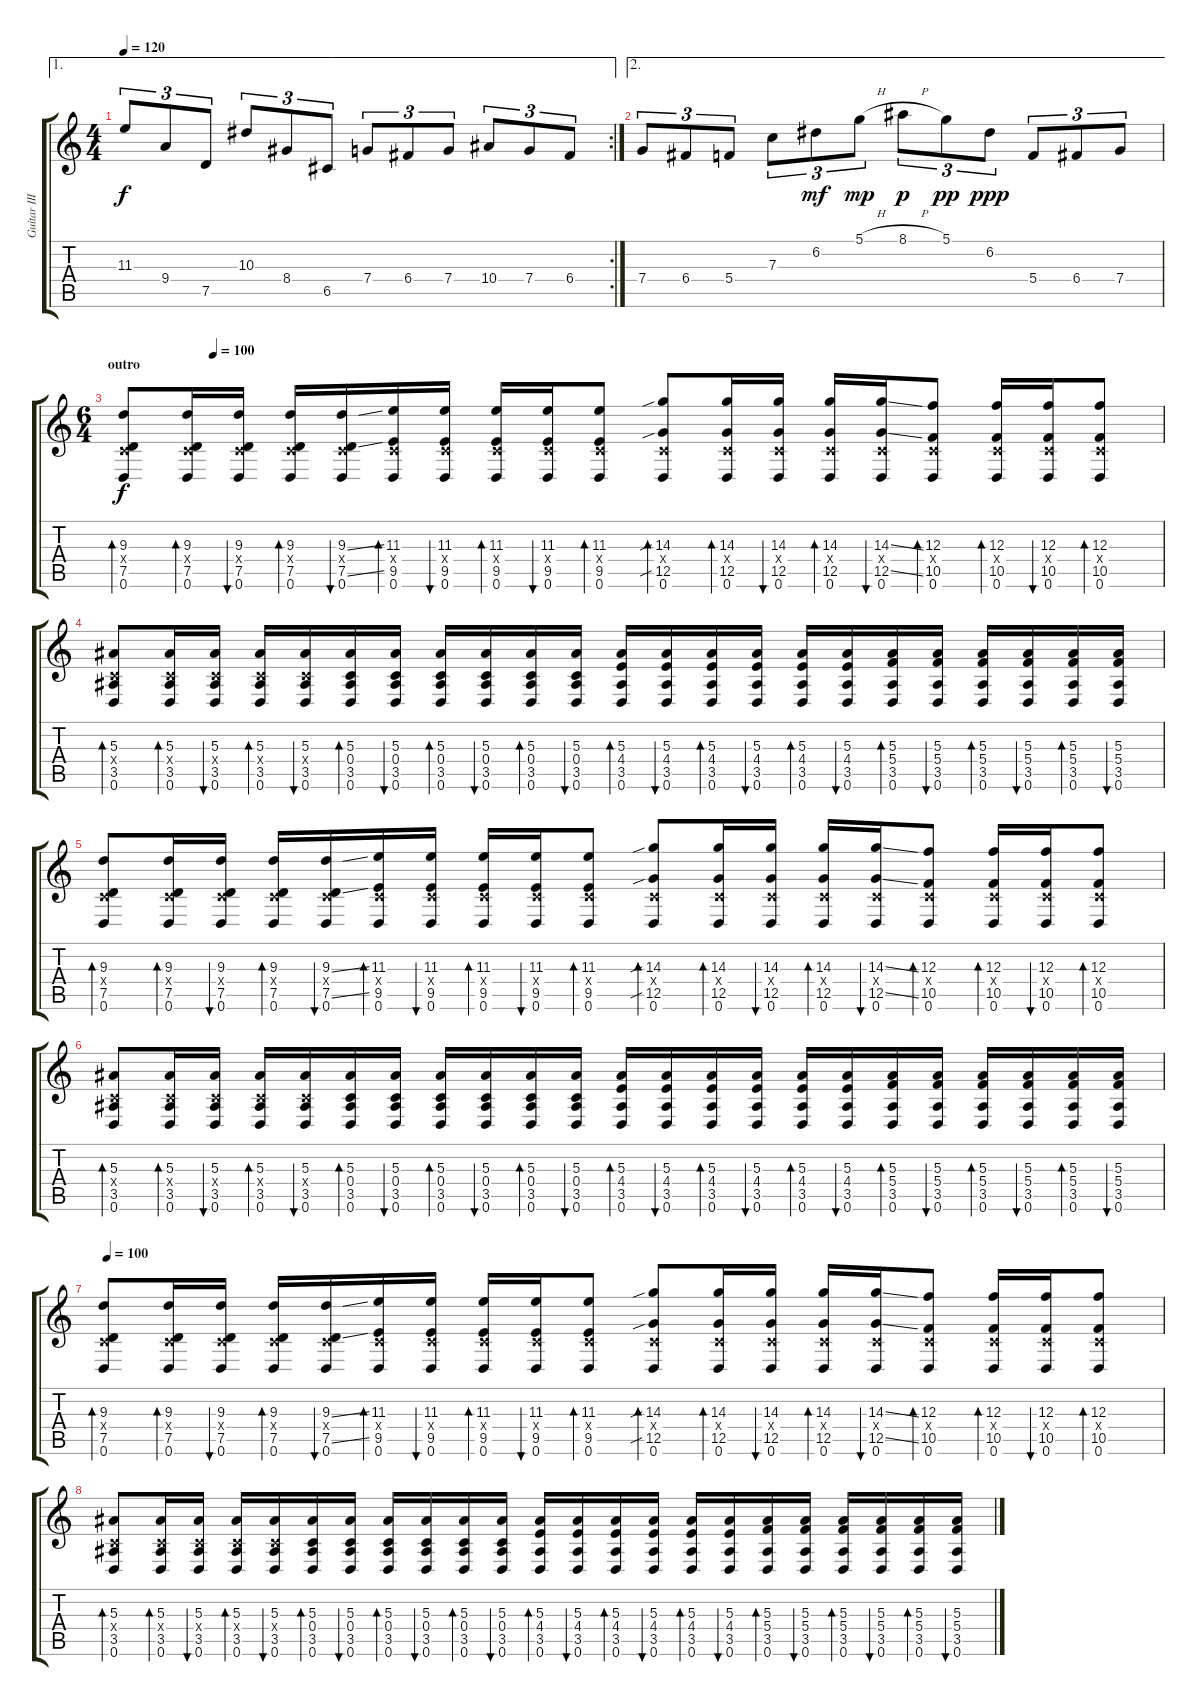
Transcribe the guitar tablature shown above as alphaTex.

\track ("Guitar III" "Guitar III") {instrument distortionguitar}
\staff {score tabs}
\tuning (D4 A3 F3 C3 G2 D2) {hide}
\ae 1
\rc 2
\ts (4 4)
\tempo 120
\clef g2
\ks c
11.3.8{tu (3 2) dy f balance 8} 9.4.8{tu (3 2)} 7.5.8{tu (3 2)} 10.3.8{tu (3 2)} 8.4.8{tu (3 2)} 6.5.8{tu (3 2)} 7.4.8{tu (3 2)} 6.4.8{tu (3 2)} 7.4.8{tu (3 2)} 10.4.8{tu (3 2)} 7.4.8{tu (3 2)} 6.4.8{tu (3 2)} |
\ae 2
7.4.8{tu (3 2) balance 8 instrument distortionguitar} 6.4.8{tu (3 2)} 5.4.8{tu (3 2)} 7.3.8{tu (3 2)} 6.2.8{tu (3 2) dy mf} 5.1{h}.8{tu (3 2) dy mp} 8.1{h}.8{tu (3 2) dy p} 5.1.8{tu (3 2) dy pp} 6.2.8{tu (3 2) dy ppp} 5.4.8{tu (3 2)} 6.4.8{tu (3 2)} 7.4.8{tu (3 2)} |
\ts (6 4)
\section ("" "outro")
\tempo (100 0.08333333333333333)
(9.3 0.4{x} 7.5 0.6).8{bd 30 dy f volume 0} (9.3 0.4{x} 7.5 0.6).16{bd 30 volume 13 balance 8 instrument acousticguitarsteel} (9.3 0.4{x} 7.5 0.6).16{bu 30} (9.3 0.4{x} 7.5 0.6).16{bd 30} (9.3{ss} 0.4{x} 7.5{ss} 0.6).16{bu 30} (11.3 0.4{x} 9.5 0.6).16{bd 30} (11.3 0.4{x} 9.5 0.6).16{bu 30} (11.3 0.4{x} 9.5 0.6).16{bd 30} (11.3 0.4{x} 9.5 0.6).16{bu 30} (11.3 0.4{x} 9.5 0.6).8{bd 30} (14.3{sib} 0.4{x} 12.5{sib} 0.6).8{bd 30} (14.3 0.4{x} 12.5 0.6).16{bd 30} (14.3 0.4{x} 12.5 0.6).16{bu 30} (14.3 0.4{x} 12.5 0.6).16{bd 30} (14.3{ss} 0.4{x} 12.5{ss} 0.6).16{bu 30} (12.3 0.4{x} 10.5 0.6).8{bd 30} (12.3 0.4{x} 10.5 0.6).16{bd 30} (12.3 0.4{x} 10.5 0.6).16{bu 30} (12.3 0.4{x} 10.5 0.6).8{bd 30} |
(5.3 0.4{x} 3.5 0.6).8{bd 30} (5.3 0.4{x} 3.5 0.6).16{bd 30} (5.3 0.4{x} 3.5 0.6).16{bu 30} (5.3 0.4{x} 3.5 0.6).16{bd 30} (5.3 0.4{x} 3.5 0.6).16{bu 30} (5.3 0.4 3.5 0.6).16{bd 30} (5.3 0.4 3.5 0.6).16{bu 30} (5.3 0.4 3.5 0.6).16{bd 30} (5.3 0.4 3.5 0.6).16{bu 30} (5.3 0.4 3.5 0.6).16{bd 30} (5.3 0.4 3.5 0.6).16{bu 30} (5.3 4.4 3.5 0.6).16{bd 30} (5.3 4.4 3.5 0.6).16{bu 30} (5.3 4.4 3.5 0.6).16{bd 30} (5.3 4.4 3.5 0.6).16{bu 30} (5.3 4.4 3.5 0.6).16{bd 30} (5.3 4.4 3.5 0.6).16{bu 30} (5.3 5.4 3.5 0.6).16{bd 30} (5.3 5.4 3.5 0.6).16{bu 30} (5.3 5.4 3.5 0.6).16{bd 30} (5.3 5.4 3.5 0.6).16{bu 30} (5.3 5.4 3.5 0.6).16{bd 30} (5.3 5.4 3.5 0.6).16{bu 30} |
(9.3 0.4{x} 7.5 0.6).8{bd 30} (9.3 0.4{x} 7.5 0.6).16{bd 30} (9.3 0.4{x} 7.5 0.6).16{bu 30} (9.3 0.4{x} 7.5 0.6).16{bd 30} (9.3{ss} 0.4{x} 7.5{ss} 0.6).16{bu 30} (11.3 0.4{x} 9.5 0.6).16{bd 30} (11.3 0.4{x} 9.5 0.6).16{bu 30} (11.3 0.4{x} 9.5 0.6).16{bd 30} (11.3 0.4{x} 9.5 0.6).16{bu 30} (11.3 0.4{x} 9.5 0.6).8{bd 30} (14.3{sib} 0.4{x} 12.5{sib} 0.6).8{bd 30} (14.3 0.4{x} 12.5 0.6).16{bd 30} (14.3 0.4{x} 12.5 0.6).16{bu 30} (14.3 0.4{x} 12.5 0.6).16{bd 30} (14.3{ss} 0.4{x} 12.5{ss} 0.6).16{bu 30} (12.3 0.4{x} 10.5 0.6).8{bd 30} (12.3 0.4{x} 10.5 0.6).16{bd 30} (12.3 0.4{x} 10.5 0.6).16{bu 30} (12.3 0.4{x} 10.5 0.6).8{bd 30} |
(5.3 0.4{x} 3.5 0.6).8{bd 30 balance 3} (5.3 0.4{x} 3.5 0.6).16{bd 30} (5.3 0.4{x} 3.5 0.6).16{bu 30} (5.3 0.4{x} 3.5 0.6).16{bd 30} (5.3 0.4{x} 3.5 0.6).16{bu 30} (5.3 0.4 3.5 0.6).16{bd 30} (5.3 0.4 3.5 0.6).16{bu 30} (5.3 0.4 3.5 0.6).16{bd 30} (5.3 0.4 3.5 0.6).16{bu 30} (5.3 0.4 3.5 0.6).16{bd 30} (5.3 0.4 3.5 0.6).16{bu 30} (5.3 4.4 3.5 0.6).16{bd 30} (5.3 4.4 3.5 0.6).16{bu 30} (5.3 4.4 3.5 0.6).16{bd 30} (5.3 4.4 3.5 0.6).16{bu 30} (5.3 4.4 3.5 0.6).16{bd 30} (5.3 4.4 3.5 0.6).16{bu 30} (5.3 5.4 3.5 0.6).16{bd 30} (5.3 5.4 3.5 0.6).16{bu 30} (5.3 5.4 3.5 0.6).16{bd 30} (5.3 5.4 3.5 0.6).16{bu 30} (5.3 5.4 3.5 0.6).16{bd 30} (5.3 5.4 3.5 0.6).16{bu 30} |
\tempo 100
(9.3 0.4{x} 7.5 0.6).8{bd 30} (9.3 0.4{x} 7.5 0.6).16{bd 30} (9.3 0.4{x} 7.5 0.6).16{bu 30} (9.3 0.4{x} 7.5 0.6).16{bd 30} (9.3{ss} 0.4{x} 7.5{ss} 0.6).16{bu 30} (11.3 0.4{x} 9.5 0.6).16{bd 30} (11.3 0.4{x} 9.5 0.6).16{bu 30} (11.3 0.4{x} 9.5 0.6).16{bd 30} (11.3 0.4{x} 9.5 0.6).16{bu 30} (11.3 0.4{x} 9.5 0.6).8{bd 30} (14.3{sib} 0.4{x} 12.5{sib} 0.6).8{bd 30} (14.3 0.4{x} 12.5 0.6).16{bd 30} (14.3 0.4{x} 12.5 0.6).16{bu 30} (14.3 0.4{x} 12.5 0.6).16{bd 30} (14.3{ss} 0.4{x} 12.5{ss} 0.6).16{bu 30} (12.3 0.4{x} 10.5 0.6).8{bd 30} (12.3 0.4{x} 10.5 0.6).16{bd 30} (12.3 0.4{x} 10.5 0.6).16{bu 30} (12.3 0.4{x} 10.5 0.6).8{bd 30} |
(5.3 0.4{x} 3.5 0.6).8{bd 30 balance 8} (5.3 0.4{x} 3.5 0.6).16{bd 30} (5.3 0.4{x} 3.5 0.6).16{bu 30} (5.3 0.4{x} 3.5 0.6).16{bd 30} (5.3 0.4{x} 3.5 0.6).16{bu 30} (5.3 0.4 3.5 0.6).16{bd 30} (5.3 0.4 3.5 0.6).16{bu 30} (5.3 0.4 3.5 0.6).16{bd 30} (5.3 0.4 3.5 0.6).16{bu 30} (5.3 0.4 3.5 0.6).16{bd 30} (5.3 0.4 3.5 0.6).16{bu 30} (5.3 4.4 3.5 0.6).16{bd 30} (5.3 4.4 3.5 0.6).16{bu 30} (5.3 4.4 3.5 0.6).16{bd 30} (5.3 4.4 3.5 0.6).16{bu 30} (5.3 4.4 3.5 0.6).16{bd 30} (5.3 4.4 3.5 0.6).16{bu 30} (5.3 5.4 3.5 0.6).16{bd 30} (5.3 5.4 3.5 0.6).16{bu 30} (5.3 5.4 3.5 0.6).16{bd 30} (5.3 5.4 3.5 0.6).16{bu 30} (5.3 5.4 3.5 0.6).16{bd 30} (5.3 5.4 3.5 0.6).16{bu 30}
